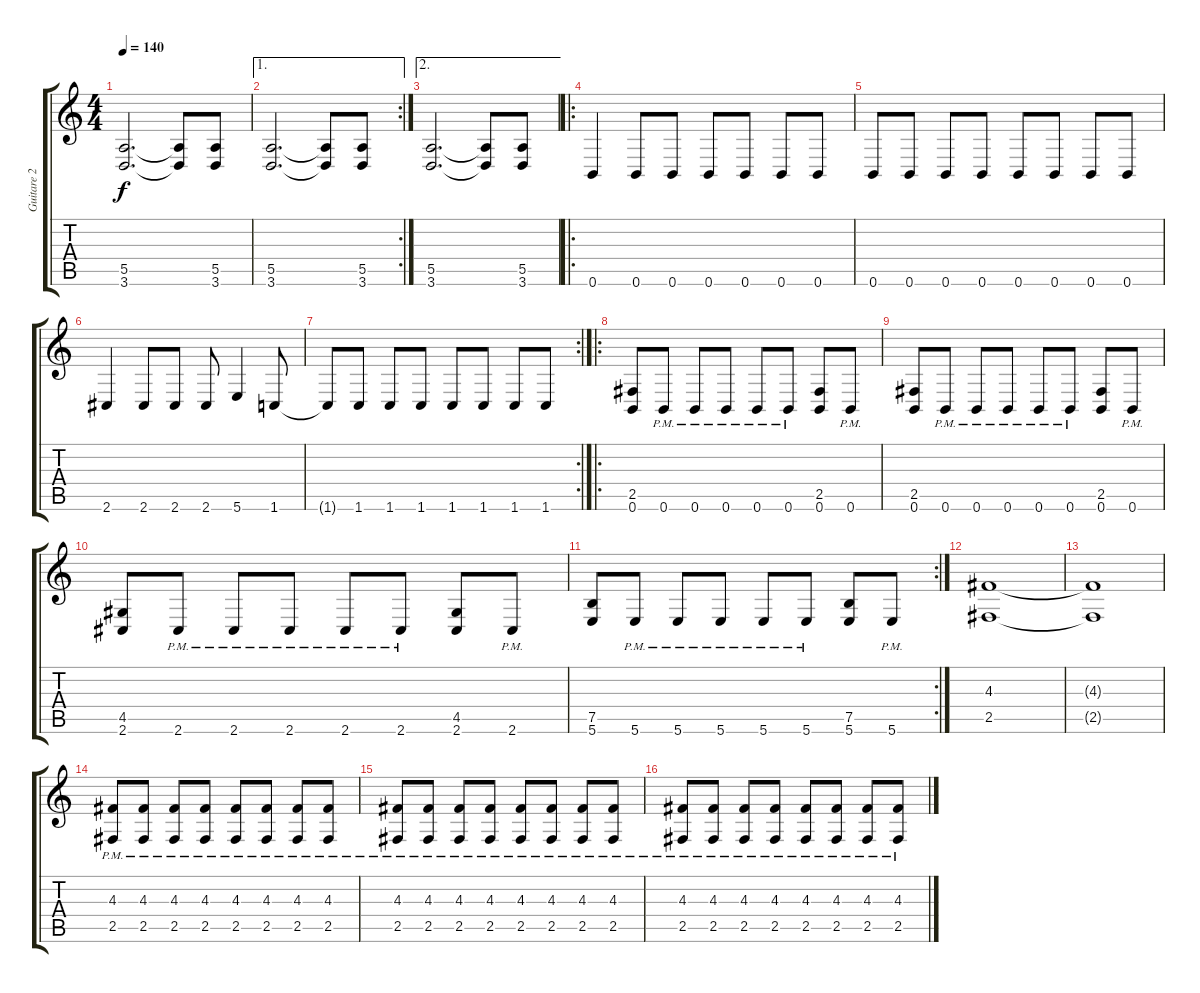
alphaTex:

\track ("Guitare 2" "Guitare 2") {instrument distortionguitar}
\staff {score tabs}
\tuning (B3 Gb3 D3 A2 E2 B1) {hide}
\ts (4 4)
\tempo 140
\clef g2
\ks c
(5.5 3.6).2{d dy f} (5.5{t} 3.6{t}).8 (5.5 3.6).8 |
\ae 1
\rc 2
(5.5 3.6).2{d} (5.5{t} 3.6{t}).8 (5.5 3.6).8 |
\ae 2
(5.5 3.6).2{d} (5.5{t} 3.6{t}).8 (5.5 3.6).8 |
\ro
0.6.4 0.6.8 0.6.8 0.6.8 0.6.8 0.6.8 0.6.8 |
0.6.8 0.6.8 0.6.8 0.6.8 0.6.8 0.6.8 0.6.8 0.6.8 |
2.6.4 2.6.8 2.6.8 2.6.8 5.6.4 1.6.8 |
\rc 2
1.6{t}.8 1.6.8 1.6.8 1.6.8 1.6.8 1.6.8 1.6.8 1.6.8 |
\ro
(2.5 0.6).8 0.6{pm}.8 0.6{pm}.8 0.6{pm}.8 0.6{pm}.8 0.6{pm}.8 (2.5 0.6).8 0.6{pm}.8 |
(2.5 0.6).8 0.6{pm}.8 0.6{pm}.8 0.6{pm}.8 0.6{pm}.8 0.6{pm}.8 (2.5 0.6).8 0.6{pm}.8 |
(4.5 2.6).8 2.6{pm}.8 2.6{pm}.8 2.6{pm}.8 2.6{pm}.8 2.6{pm}.8 (4.5 2.6).8 2.6{pm}.8 |
\rc 2
(7.5 5.6).8 5.6{pm}.8 5.6{pm}.8 5.6{pm}.8 5.6{pm}.8 5.6{pm}.8 (7.5 5.6).8 5.6{pm}.8 |
(4.3 2.5).1 |
(4.3{t} 2.5{t}).1 |
(4.3{pm} 2.5{pm}).8 (4.3{pm} 2.5{pm}).8 (4.3{pm} 2.5{pm}).8 (4.3{pm} 2.5{pm}).8 (4.3{pm} 2.5{pm}).8 (4.3{pm} 2.5{pm}).8 (4.3{pm} 2.5{pm}).8 (4.3{pm} 2.5{pm}).8 |
(4.3{pm} 2.5{pm}).8 (4.3{pm} 2.5{pm}).8 (4.3{pm} 2.5{pm}).8 (4.3{pm} 2.5{pm}).8 (4.3{pm} 2.5{pm}).8 (4.3{pm} 2.5{pm}).8 (4.3{pm} 2.5{pm}).8 (4.3{pm} 2.5{pm}).8 |
(4.3{pm} 2.5{pm}).8 (4.3{pm} 2.5{pm}).8 (4.3{pm} 2.5{pm}).8 (4.3{pm} 2.5{pm}).8 (4.3{pm} 2.5{pm}).8 (4.3{pm} 2.5{pm}).8 (4.3{pm} 2.5{pm}).8 (4.3{pm} 2.5{pm}).8
